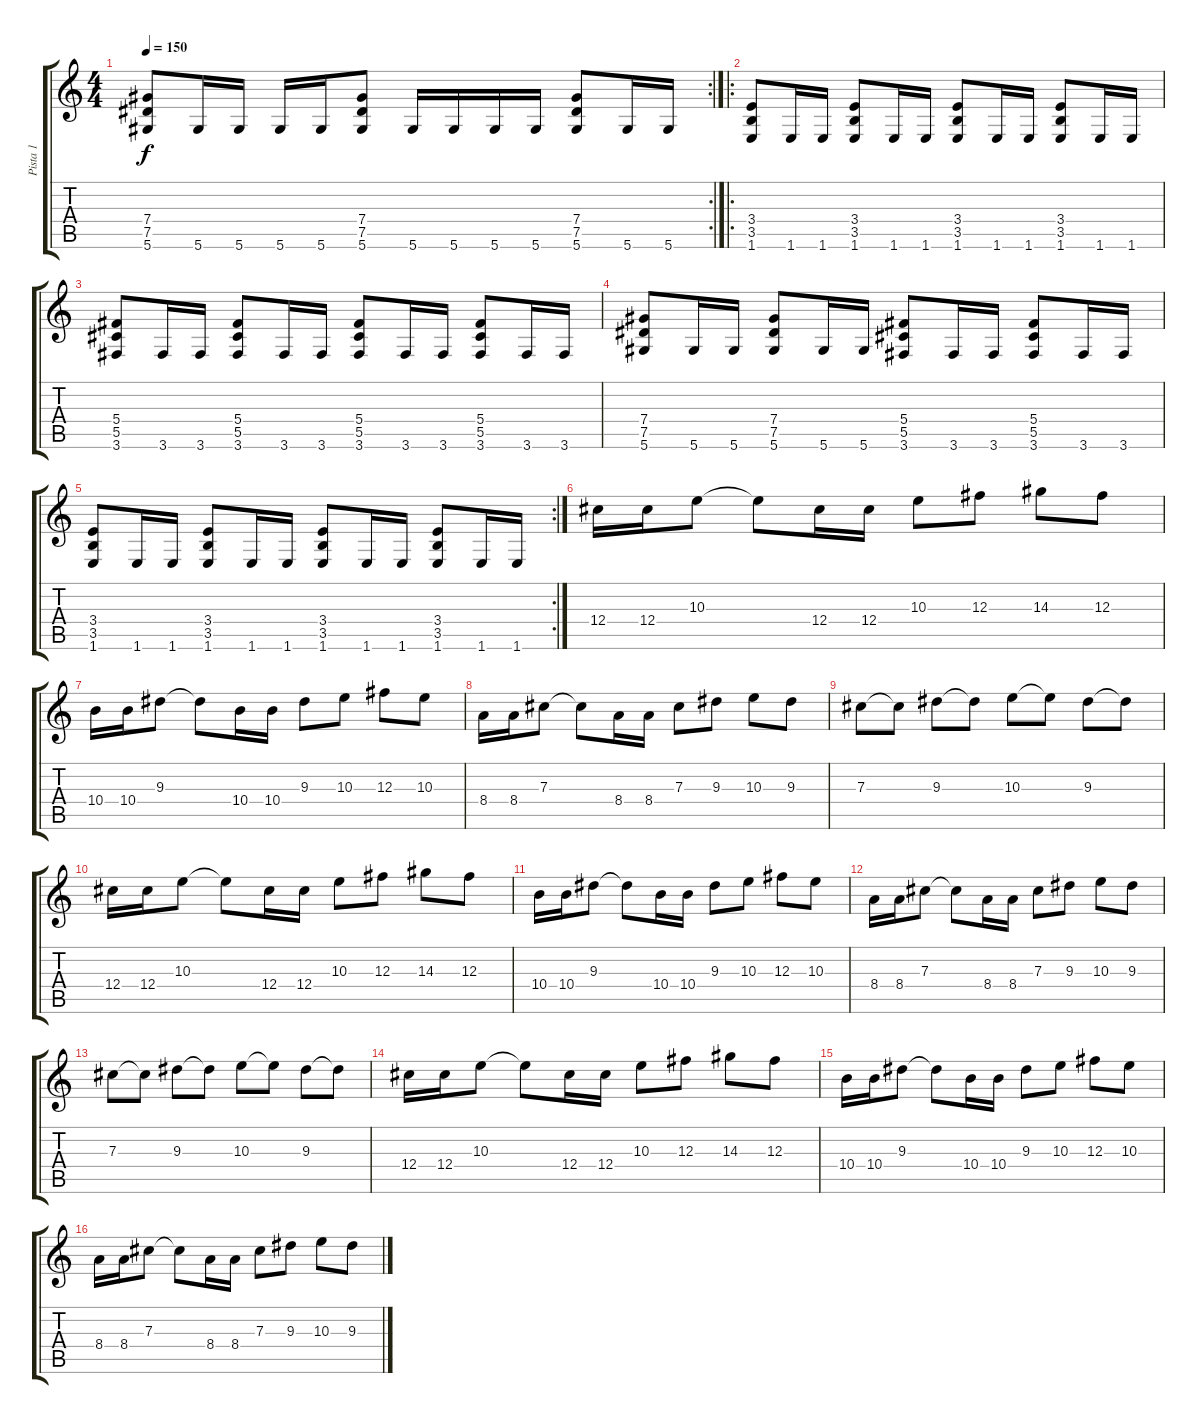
\track ("Pista 1" "Pista 1") {instrument distortionguitar}
\staff {score tabs}
\tuning (Eb4 Bb3 Gb3 Db3 Ab2 Eb2) {hide}
\rc 2
\ts (4 4)
\tempo 150
\clef g2
\ks c
(7.4 7.5 5.6).8{dy f} 5.6.16 5.6.16 5.6.16 5.6.16 (7.4 7.5 5.6).8 5.6.16 5.6.16 5.6.16 5.6.16 (7.4 7.5 5.6).8 5.6.16 5.6.16 |
\ro
(3.4 3.5 1.6).8 1.6.16 1.6.16 (3.4 3.5 1.6).8 1.6.16 1.6.16 (3.4 3.5 1.6).8 1.6.16 1.6.16 (3.4 3.5 1.6).8 1.6.16 1.6.16 |
(5.4 5.5 3.6).8 3.6.16 3.6.16 (5.4 5.5 3.6).8 3.6.16 3.6.16 (5.4 5.5 3.6).8 3.6.16 3.6.16 (5.4 5.5 3.6).8 3.6.16 3.6.16 |
(7.4 7.5 5.6).8 5.6.16 5.6.16 (7.4 7.5 5.6).8 5.6.16 5.6.16 (5.4 5.5 3.6).8 3.6.16 3.6.16 (5.4 5.5 3.6).8 3.6.16 3.6.16 |
\rc 2
(3.4 3.5 1.6).8 1.6.16 1.6.16 (3.4 3.5 1.6).8 1.6.16 1.6.16 (3.4 3.5 1.6).8 1.6.16 1.6.16 (3.4 3.5 1.6).8 1.6.16 1.6.16 |
12.4.16 12.4.16 10.3.8 10.3{t}.8 12.4.16 12.4.16 10.3.8 12.3.8 14.3.8 12.3.8 |
10.4.16 10.4.16 9.3.8 9.3{t}.8 10.4.16 10.4.16 9.3.8 10.3.8 12.3.8 10.3.8 |
8.4.16 8.4.16 7.3.8 7.3{t}.8 8.4.16 8.4.16 7.3.8 9.3.8 10.3.8 9.3.8 |
7.3.8 7.3{t}.8 9.3.8 9.3{t}.8 10.3.8 10.3{t}.8 9.3.8 9.3{t}.8 |
12.4.16 12.4.16 10.3.8 10.3{t}.8 12.4.16 12.4.16 10.3.8 12.3.8 14.3.8 12.3.8 |
10.4.16 10.4.16 9.3.8 9.3{t}.8 10.4.16 10.4.16 9.3.8 10.3.8 12.3.8 10.3.8 |
8.4.16 8.4.16 7.3.8 7.3{t}.8 8.4.16 8.4.16 7.3.8 9.3.8 10.3.8 9.3.8 |
7.3.8 7.3{t}.8 9.3.8 9.3{t}.8 10.3.8 10.3{t}.8 9.3.8 9.3{t}.8 |
12.4.16 12.4.16 10.3.8 10.3{t}.8 12.4.16 12.4.16 10.3.8 12.3.8 14.3.8 12.3.8 |
10.4.16 10.4.16 9.3.8 9.3{t}.8 10.4.16 10.4.16 9.3.8 10.3.8 12.3.8 10.3.8 |
8.4.16 8.4.16 7.3.8 7.3{t}.8 8.4.16 8.4.16 7.3.8 9.3.8 10.3.8 9.3.8
